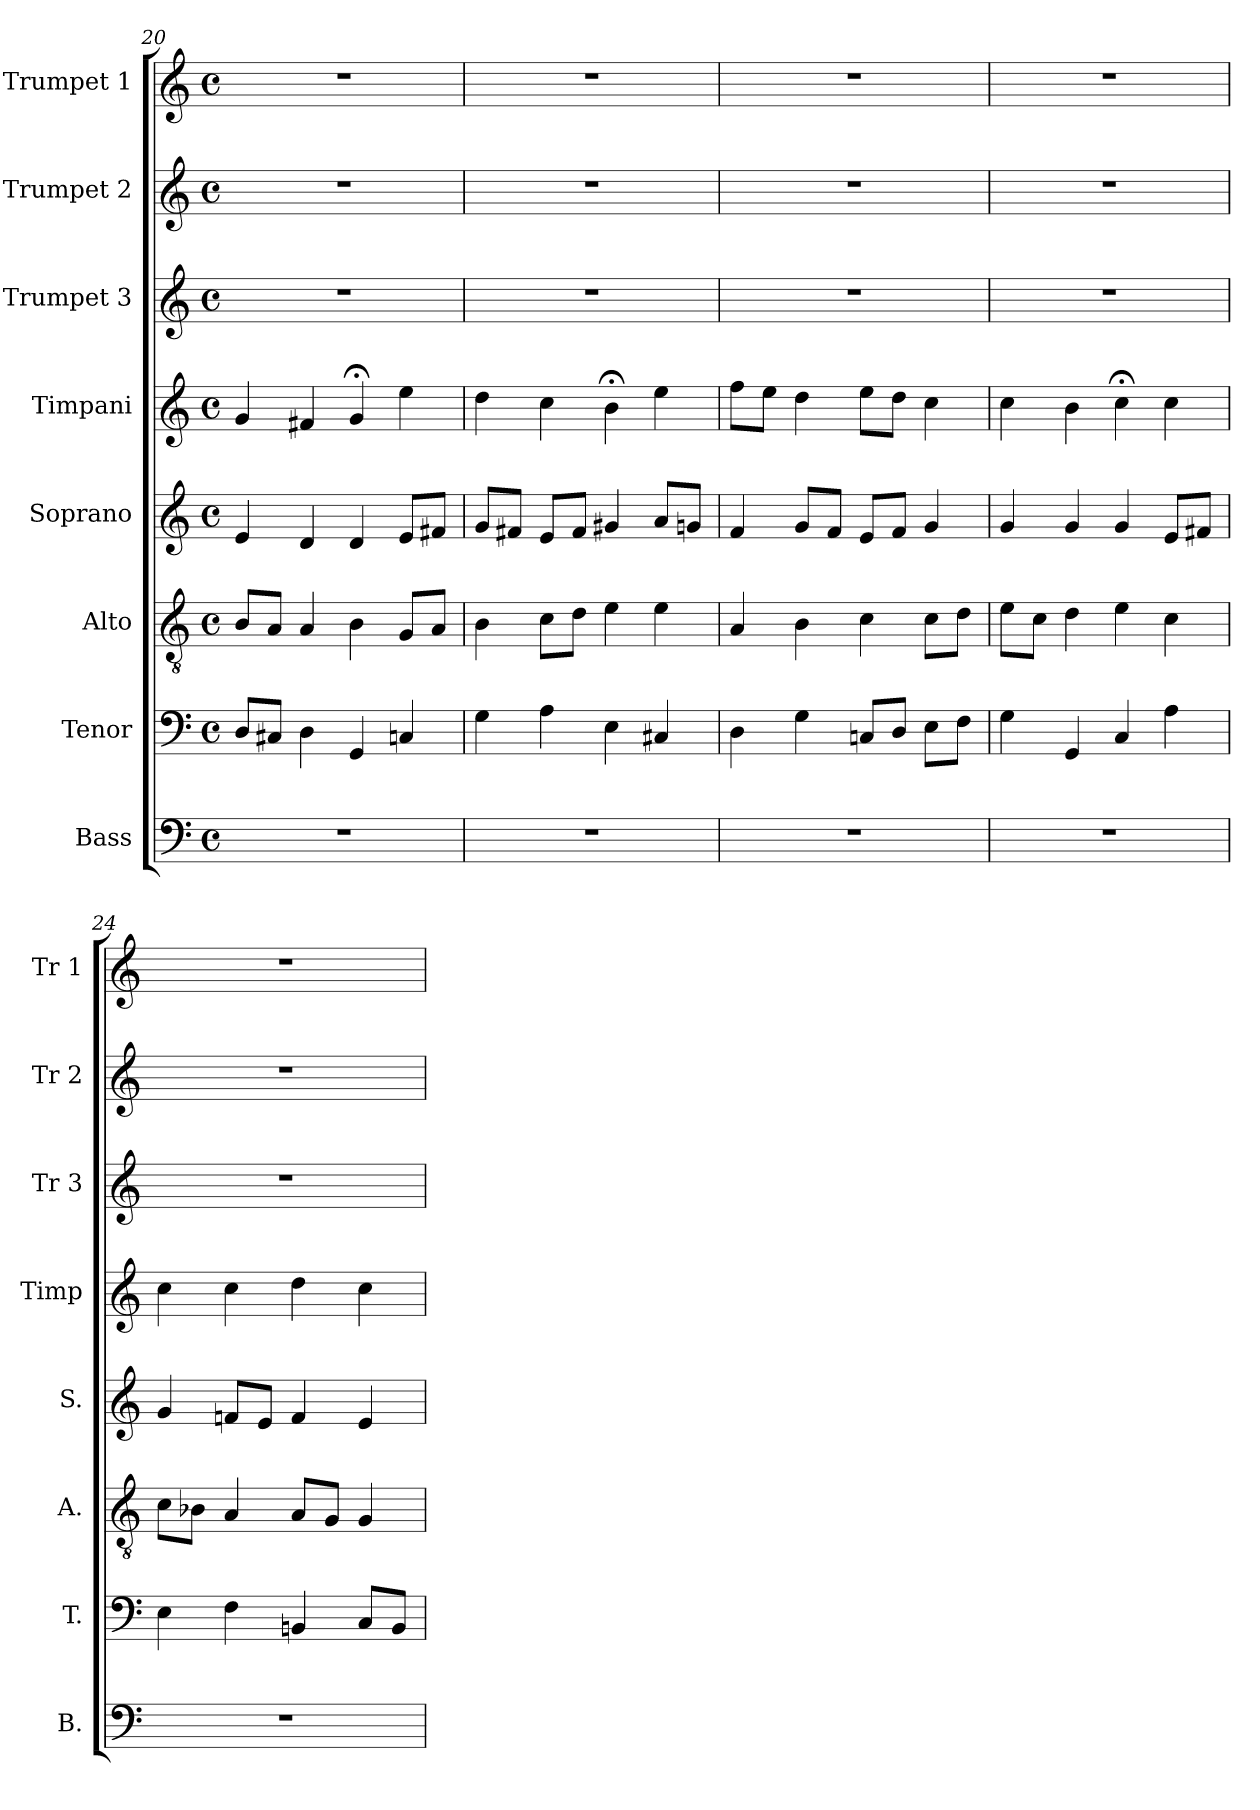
**kern	**kern	**kern	**kern	**kern	**kern	**kern	**kern
*part8	*part7	*part6	*part5	*part4	*part3	*part2	*part1
*staff8	*staff7	*staff6	*staff5	*staff4	*staff3	*staff2	*staff1
*I"Bass	*I"Tenor	*I"Alto	*I"Soprano	*I"Timpani	*I"Trumpet 3	*I"Trumpet 2	*I"Trumpet 1
*I'B.	*I'T.	*I'A.	*I'S.	*I'Timp	*I'Tr 3	*I'Tr 2	*I'Tr 1
!!LO:LB:g=z
*clefF4	*clefF4	*clefGv2	*clefG2	*clefG2	*clefG2	*clefG2	*clefG2
*	*	*	*	*	*ITrd1c2	*ITrd1c2	*ITrd1c2
*k[]	*k[]	*k[]	*k[]	*k[]	*k[b-e-]	*k[b-e-]	*k[b-e-]
*C:	*C:	*C:	*C:	*C:	*B-:	*B-:	*B-:
*M4/4	*M4/4	*M4/4	*M4/4	*M4/4	*M4/4	*M4/4	*M4/4
*met(c)	*met(c)	*met(c)	*met(c)	*met(c)	*met(c)	*met(c)	*met(c)
=20	=20	=20	=20	=20	=20	=20	=20
1r	8D/L	8B/L	4e/	4g/	1r	1r	1r
.	8C#X/J	8A/J	.	.	.	.	.
.	4D\	4A/	4d/	4f#X/	.	.	.
.	4GG/	4B\	4d/	4g;</	.	.	.
.	4Cn/	8G/L	8e/L	4ee\	.	.	.
.	.	8A/J	8f#X/J	.	.	.	.
=21	=21	=21	=21	=21	=21	=21	=21
1r	4G\	4B\	8g/L	4dd\	1r	1r	1r
.	.	.	8f#X/J	.	.	.	.
.	4A\	8c\L	8e/L	4cc\	.	.	.
.	.	8d\J	8f#/J	.	.	.	.
.	4E\	4e\	4g#X/	4b;<\	.	.	.
.	4C#X/	4e\	8a/L	4ee\	.	.	.
.	.	.	8gn/J	.	.	.	.
=22	=22	=22	=22	=22	=22	=22	=22
1r	4D\	4A/	4f/	8ff\L	1r	1r	1r
.	.	.	.	8ee\J	.	.	.
.	4G\	4B\	8g/L	4dd\	.	.	.
.	.	.	8f/J	.	.	.	.
.	8Cn/L	4c\	8e/L	8ee\L	.	.	.
.	8D/J	.	8f/J	8dd\J	.	.	.
.	8E\L	8c\L	4g/	4cc\	.	.	.
.	8F\J	8d\J	.	.	.	.	.
=23	=23	=23	=23	=23	=23	=23	=23
1r	4G\	8e\L	4g/	4cc\	1r	1r	1r
.	.	8c\J	.	.	.	.	.
.	4GG/	4d\	4g/	4b\	.	.	.
.	4C/	4e\	4g/	4cc;<\	.	.	.
.	4A\	4c\	8e/L	4cc\	.	.	.
.	.	.	8f#X/J	.	.	.	.
=24	=24	=24	=24	=24	=24	=24	=24
1r	4E\	8c\L	4g/	4cc\	1r	1r	1r
.	.	8B-X\J	.	.	.	.	.
.	4F\	4A/	8fn/L	4cc\	.	.	.
.	.	.	8e/J	.	.	.	.
.	4BBn/	8A/L	4f/	4dd\	.	.	.
.	.	8G/J	.	.	.	.	.
.	8C/L	4G/	4e/	4cc\	.	.	.
.	8BB/J	.	.	.	.	.	.
=	=	=	=	=	=	=	=
*-	*-	*-	*-	*-	*-	*-	*-
